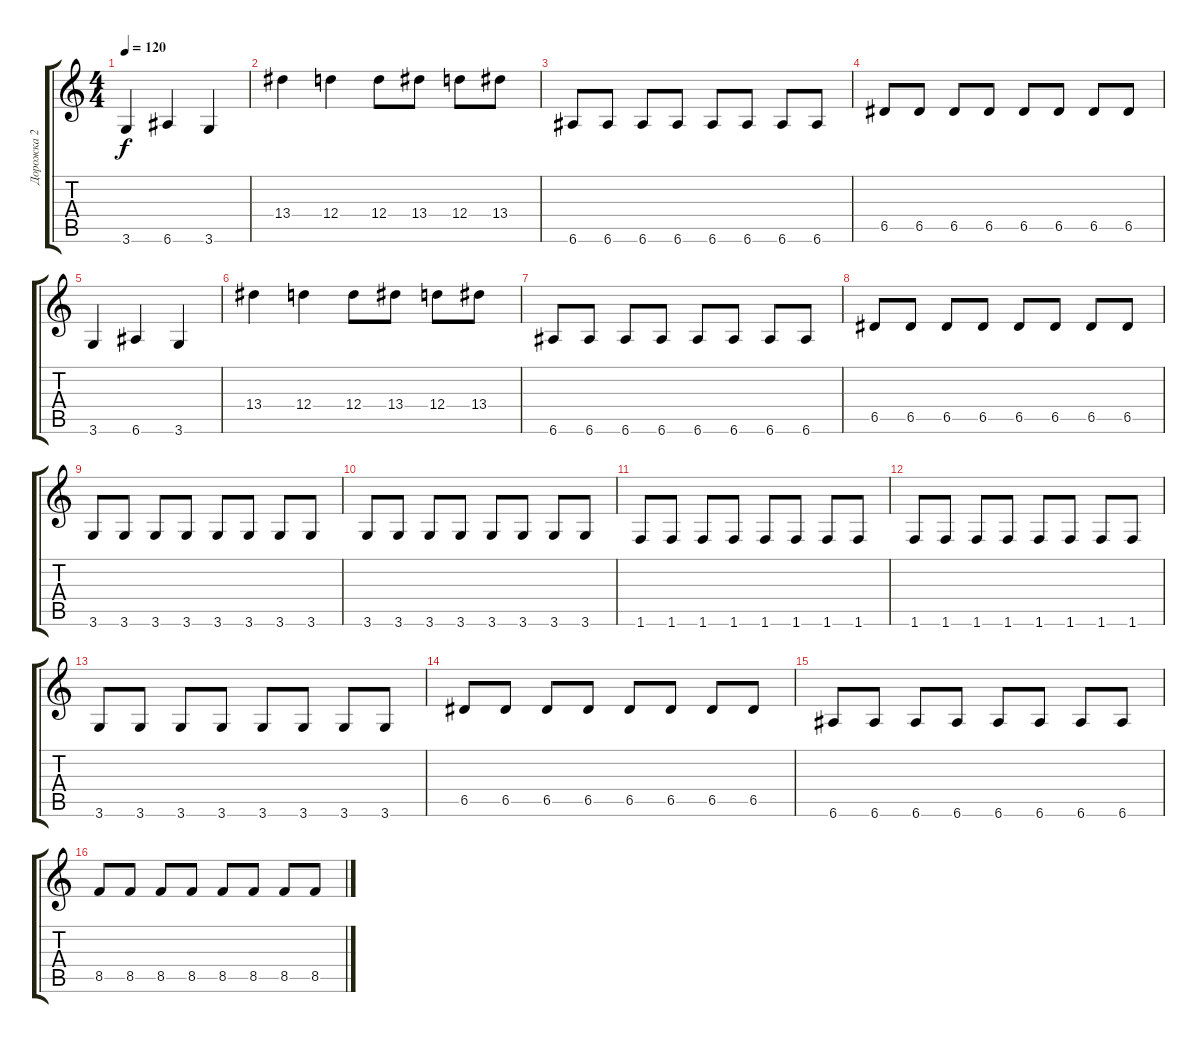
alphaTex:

\track ("Дорожка 2" "Дорожка 2") {instrument electricbasspick}
\staff {score tabs}
\tuning (E4 B3 G3 D3 A2 E2) {hide}
\ts (4 4)
\tempo 120
\clef g2
\ks c
3.6.4{dy f} 6.6.4 3.6.4 |
13.4.4 12.4.4 12.4.8 13.4.8 12.4.8 13.4.8 |
6.6.8 6.6.8 6.6.8 6.6.8 6.6.8 6.6.8 6.6.8 6.6.8 |
6.5.8 6.5.8 6.5.8 6.5.8 6.5.8 6.5.8 6.5.8 6.5.8 |
3.6.4 6.6.4 3.6.4 |
13.4.4 12.4.4 12.4.8 13.4.8 12.4.8 13.4.8 |
6.6.8 6.6.8 6.6.8 6.6.8 6.6.8 6.6.8 6.6.8 6.6.8 |
6.5.8 6.5.8 6.5.8 6.5.8 6.5.8 6.5.8 6.5.8 6.5.8 |
3.6.8 3.6.8 3.6.8 3.6.8 3.6.8 3.6.8 3.6.8 3.6.8 |
3.6.8 3.6.8 3.6.8 3.6.8 3.6.8 3.6.8 3.6.8 3.6.8 |
1.6.8 1.6.8 1.6.8 1.6.8 1.6.8 1.6.8 1.6.8 1.6.8 |
1.6.8 1.6.8 1.6.8 1.6.8 1.6.8 1.6.8 1.6.8 1.6.8 |
3.6.8 3.6.8 3.6.8 3.6.8 3.6.8 3.6.8 3.6.8 3.6.8 |
6.5.8 6.5.8 6.5.8 6.5.8 6.5.8 6.5.8 6.5.8 6.5.8 |
6.6.8 6.6.8 6.6.8 6.6.8 6.6.8 6.6.8 6.6.8 6.6.8 |
8.5.8 8.5.8 8.5.8 8.5.8 8.5.8 8.5.8 8.5.8 8.5.8
